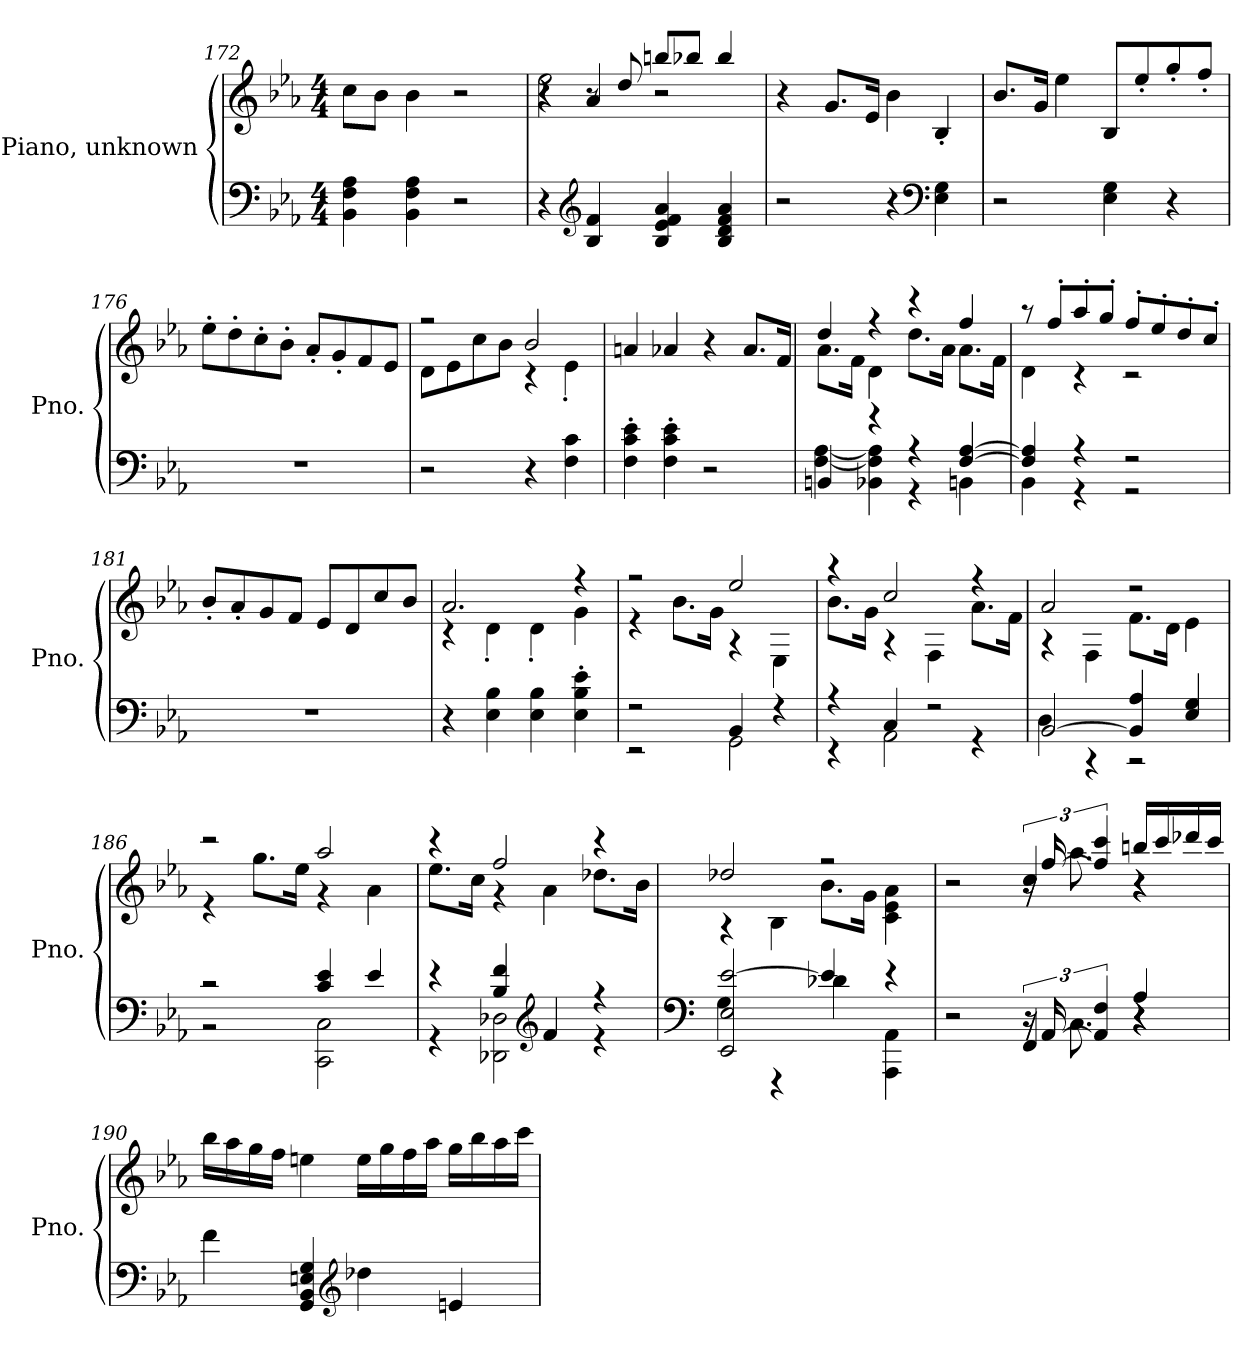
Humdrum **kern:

**kern	**kern
*part1	*part1
*staff2	*staff1
*I"Piano, unknown	*
*I'Pno.	*
*clefF4	*clefG2
*k[b-e-a-]	*k[b-e-a-]
*M4/4	*M4/4
=172	=172
4BB-\ 4F\ 4A-\	8cc\L
.	8b-\J
4BB-\ 4F\ 4A-\	4b-\
2r	2r
=173	=173
*	*^
*	*	*^
4r	4r	2ee-\	4r
*clefG2	*	*	*
4B-/ 4f/	8r	.	4a-/
.	8dd/	.	.
4B-/ 4e-/ 4f/ 4a-/	8bbn/L	2r	2r
.	8bb-X/J	.	.
4B-/ 4d/ 4f/ 4a-/	4bb-/	.	.
*	*v	*v	*v
=174	=174
2r	4r
.	8.g/L
.	16e-/Jk
4r	4b-\
*clefF4	*
4E-\ 4G\	4B-'/
!!LO:LB:g=z
=175	=175
2r	8.b-/L
.	16g/Jk
.	4ee-\
4E-\ 4G\	8B-/L
.	8ee-'/
4r	8gg'/
.	8ff'/J
=176	=176
1r	8ee-'\L
.	8dd'\
.	8cc'\
.	8b-'\J
.	8a-'/L
.	8g'/
.	8f/
.	8e-/J
=177	=177
*	*^
2r	2r	8d\L
.	.	8e-\
.	.	8cc\
.	.	8b-\J
4r	2b-/	4r
4F\ 4c\	.	4e-'\
*	*v	*v
=178	=178
4F\' 4c\' 4e-\'	4an/
4F\' 4c\' 4e-\'	4a-X/
2r	4r
.	8.a-/L
.	16f/Jk
=179	=179
*^	*^
4BBn/	[4F\ [4A-\	4dd/	8.a-\L
.	.	.	16f\Jk
4r	4BB-X\ 4F\] 4A-\]	4r	4d\
4r	4r	4r	8.dd\L
.	.	.	16a-\Jk
[4F/ [4A-/	4BBn\	4ff/	8.a-\L
.	.	.	16f\Jk
!!LO:LB:g=z	!!
=180	=180	=180	=180
4F/] 4A-/]	4BB-\	8r	4d\
.	.	8ff'/L	.
4r	4r	8aa-'/	4r
.	.	8gg'/J	.
2r	2r	8ff'/L	2r
.	.	8ee-'/	.
.	.	8dd'/	.
.	.	8cc'/J	.
*v	*v	*	*
*	*v	*v
=181	=181
1r	8b-'/L
.	8a-'/
.	8g/
.	8f/J
.	8e-/L
.	8d/
.	8cc/
.	8b-/J
=182	=182
*	*^
4r	2.a-/	4r
4E-\ 4B-\	.	4d'\
4E-\ 4B-\	.	4d'\
4E-\' 4B-\' 4e-\'	4r	4g\
=183	=183	=183
*^	*	*
2r	2r	2r	4r
.	.	.	8.b-\L
.	.	.	16g\Jk
4BB-/	2GG\	2ee-/	4r
4r	.	.	4E-\
=184	=184	=184	=184
4r	4r	4r	8.b-\L
.	.	.	16g\Jk
4C/	2AA-\	2cc/	4r
2r	.	.	4F\
.	4r	4r	8.a-\L
.	.	.	16f\Jk
=185	=185	=185	=185
[2BB-/	4D\	2a-/	4r
.	4r	.	4F\
4BB-/] 4A-/	2r	2r	8.f\L
.	.	.	16d\Jk
4E-/ 4G/	.	.	4e-\
!!LO:LB:g=z	!!
=186	=186	=186	=186
2r	2r	2r	4r
.	.	.	8.gg\L
.	.	.	16ee-\Jk
4c/ 4e-/	2CC\ 2C\	2aa-/	4r
4e-/	.	.	4a-\
=187	=187	=187	=187
4r	4r	4r	8.ee-\L
.	.	.	16cc\Jk
4B-/ 4f/	2DD-X\ 2D-X\	2ff/	4r
*clefG2	*	*	*
4f/	.	.	4a-\
4r	4r	4r	8.dd-X\L
.	.	.	16b-\Jk
=188	=188	=188	=188
*clefF4	*	*	*
2EE-/ 2E-/ [2e-/	4G\	2dd-X/	4r
.	4r	.	4B-\
4e-/]	4d-X\	2r	8.b-\L
.	.	.	16g\Jk
4r	4AAA-\ 4AA-\	.	4c\ 4e-\ 4a-\
=189	=189	=189	=189
*	*^	*	*^
2r	2r	2r	2r	2r	2r
24r	16r	4FF/	24r	16r	4cc/
[24AA-/	.	.	[24ff/	.	.
.	8.C\	.	.	8.aa-\	.
6AA-/] 6F/	.	.	6ff/] 6ccc/	.	.
4A-/	4r	4r	16bbn/LL	4r	4r
.	.	.	16ccc/	.	.
.	.	.	16ddd-X/	.	.
.	.	.	16ccc/JJ	.	.
*v	*v	*v	*	*	*
*	*v	*v	*v
!!LO:LB:g=z
=190	=190
4f\	16bb-\LL
.	16aa-\
.	16gg\
.	16ff\JJ
4GG/ 4BB-/ 4En/ 4G/	4een\
*clefG2	*
4dd-X\	16ee\LL
.	16gg\
.	16ff\
.	16aa-\JJ
4en/	16gg\LL
.	16bb-\
.	16aa-\
.	16ccc\JJ
=	=
*-	*-
